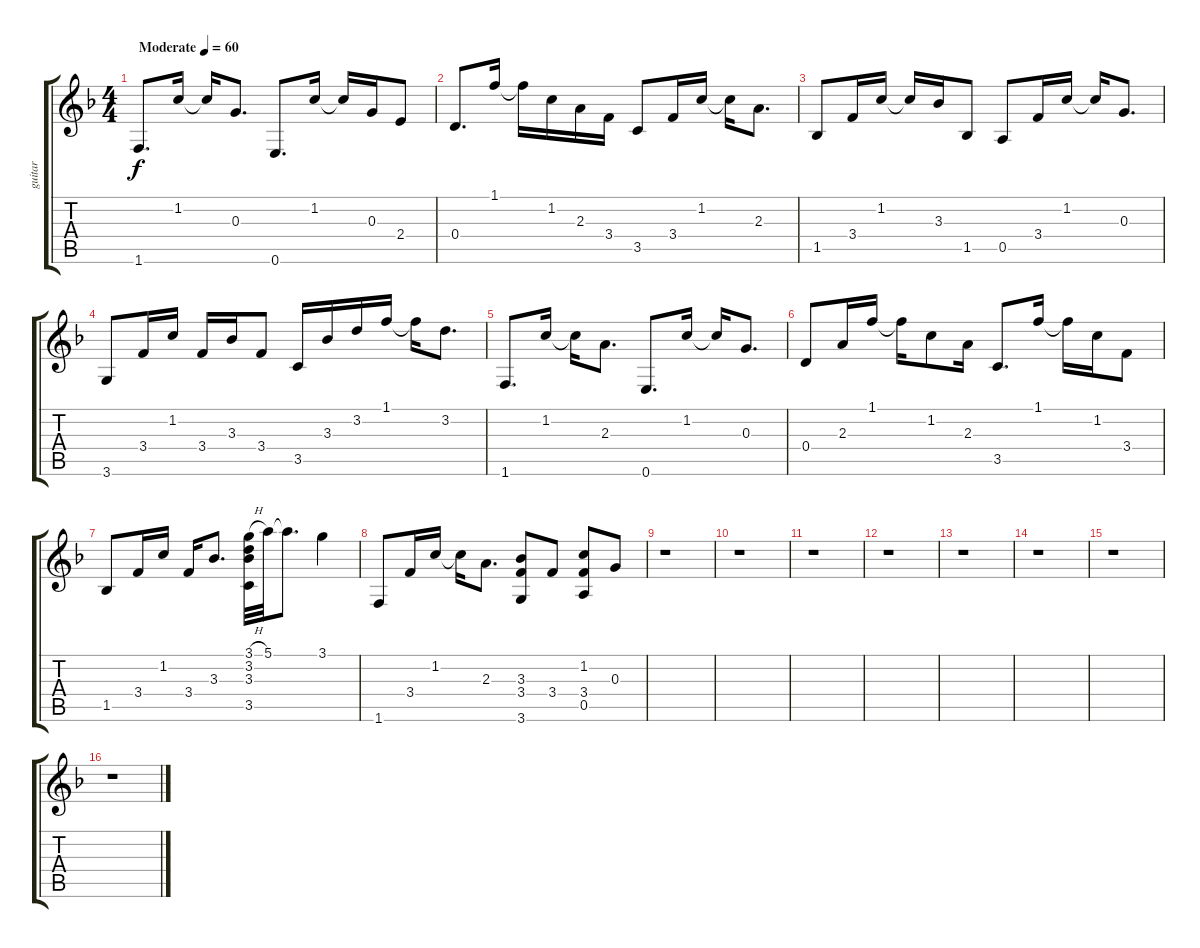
\track ("guitar" "guitar") {instrument acousticguitarsteel}
\staff {score tabs}
\tuning (E4 B3 G3 D3 A2 E2) {hide}
\ts (4 4)
\tempo (60 "Moderate")
\clef g2
\ks f
1.6.8{d dy f instrument acousticguitarsteel} 1.2.16 1.2{t}.16 0.3.8{d} 0.6.8{d} 1.2.16 1.2{t}.16 0.3.16 2.4.8 |
0.4.8{d} 1.1.16 1.1{t}.16 1.2.16 2.3.16 3.4.16 3.5.8 3.4.16 1.2.16 1.2{t}.16 2.3.8{d} |
1.5.8 3.4.16 1.2.16 1.2{t}.16 3.3.16 1.5.8 0.5.8 3.4.16 1.2.16 1.2{t}.16 0.3.8{d} |
3.6.8 3.4.16 1.2.16 3.4.16 3.3.16 3.4.8 3.5.16 3.3.16 3.2.16 1.1.16 1.1{t}.16 3.2.8{d} |
1.6.8{d} 1.2.16 1.2{t}.16 2.3.8{d} 0.6.8{d} 1.2.16 1.2{t}.16 0.3.8{d} |
0.4.8 2.3.16 1.1.16 1.1{t}.16 1.2.8 2.3.16 3.5.8{d} 1.1.16 1.1{t}.16 1.2.16 3.4.8 |
1.5.8 3.4.16 1.2.16 3.4.16 3.3.8{d} (3.1{h} 3.2 3.3 3.5).32 5.1.32 5.1{t}.8{d} 3.1.4 |
1.6.8 3.4.16 1.2.16 1.2{t}.16 2.3.8{d} (3.3 3.4 3.6).8 3.4.8 (1.2 3.4 0.5).8 0.3.8 |
r.1 |
r.1 |
r.1 |
r.1 |
r.1 |
r.1 |
r.1 |
r.1
